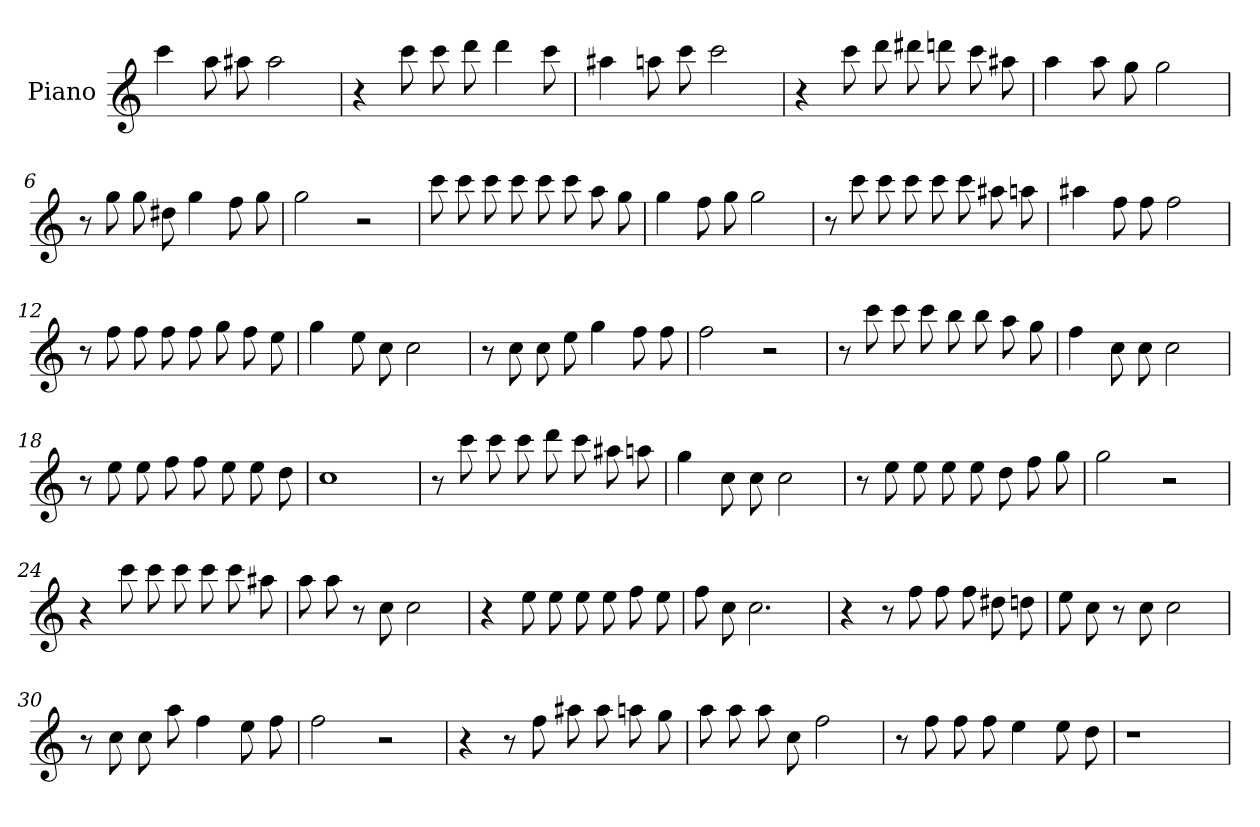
**kern
*part1
*staff1
*I"Piano
*I'Pno.
=1
4ccc
8aa
8aa#
2aa#
=2
4r
8ccc
8ccc
8ddd
4ddd
8ccc
=3
4aa#
8aa
8ccc
2ccc
=4
4r
8ccc
8ddd
8ddd#
8ddd
8ccc
8aa#
=5
4aa
8aa
8gg
2gg
=6
8r
8gg
8gg
8dd#
4gg
8ff
8gg
=7
2gg
2r
=8
8ccc
8ccc
8ccc
8ccc
8ccc
8ccc
8aa
8gg
=9
4gg
8ff
8gg
2gg
=10
8r
8ccc
8ccc
8ccc
8ccc
8ccc
8aa#
8aa
=11
4aa#
8ff
8ff
2ff
=12
8r
8ff
8ff
8ff
8ff
8gg
8ff
8ee
=13
4gg
8ee
8cc
2cc
=14
8r
8cc
8cc
8ee
4gg
8ff
8ff
=15
2ff
2r
=16
8r
8ccc
8ccc
8ccc
8bb
8bb
8aa
8gg
=17
4ff
8cc
8cc
2cc
=18
8r
8ee
8ee
8ff
8ff
8ee
8ee
8dd
=19
1cc
=20
8r
8ccc
8ccc
8ccc
8ddd
8ccc
8aa#
8aa
=21
4gg
8cc
8cc
2cc
=22
8r
8ee
8ee
8ee
8ee
8dd
8ff
8gg
=23
2gg
2r
=24
4r
8ccc
8ccc
8ccc
8ccc
8ccc
8aa#
=25
8aa
8aa
8r
8cc
2cc
=26
4r
8ee
8ee
8ee
8ee
8ff
8ee
=27
8ff
8cc
2.cc
=28
4r
8r
8ff
8ff
8ff
8dd#
8dd
=29
8ee
8cc
8r
8cc
2cc
=30
8r
8cc
8cc
8aa
4ff
8ee
8ff
=31
2ff
2r
=32
4r
8r
8ff
8aa#
8aa#
8aa
8gg
=33
8aa
8aa
8aa
8cc
2ff
=34
8r
8ff
8ff
8ff
4ee
8ee
8dd
=35
1r
=
*-
